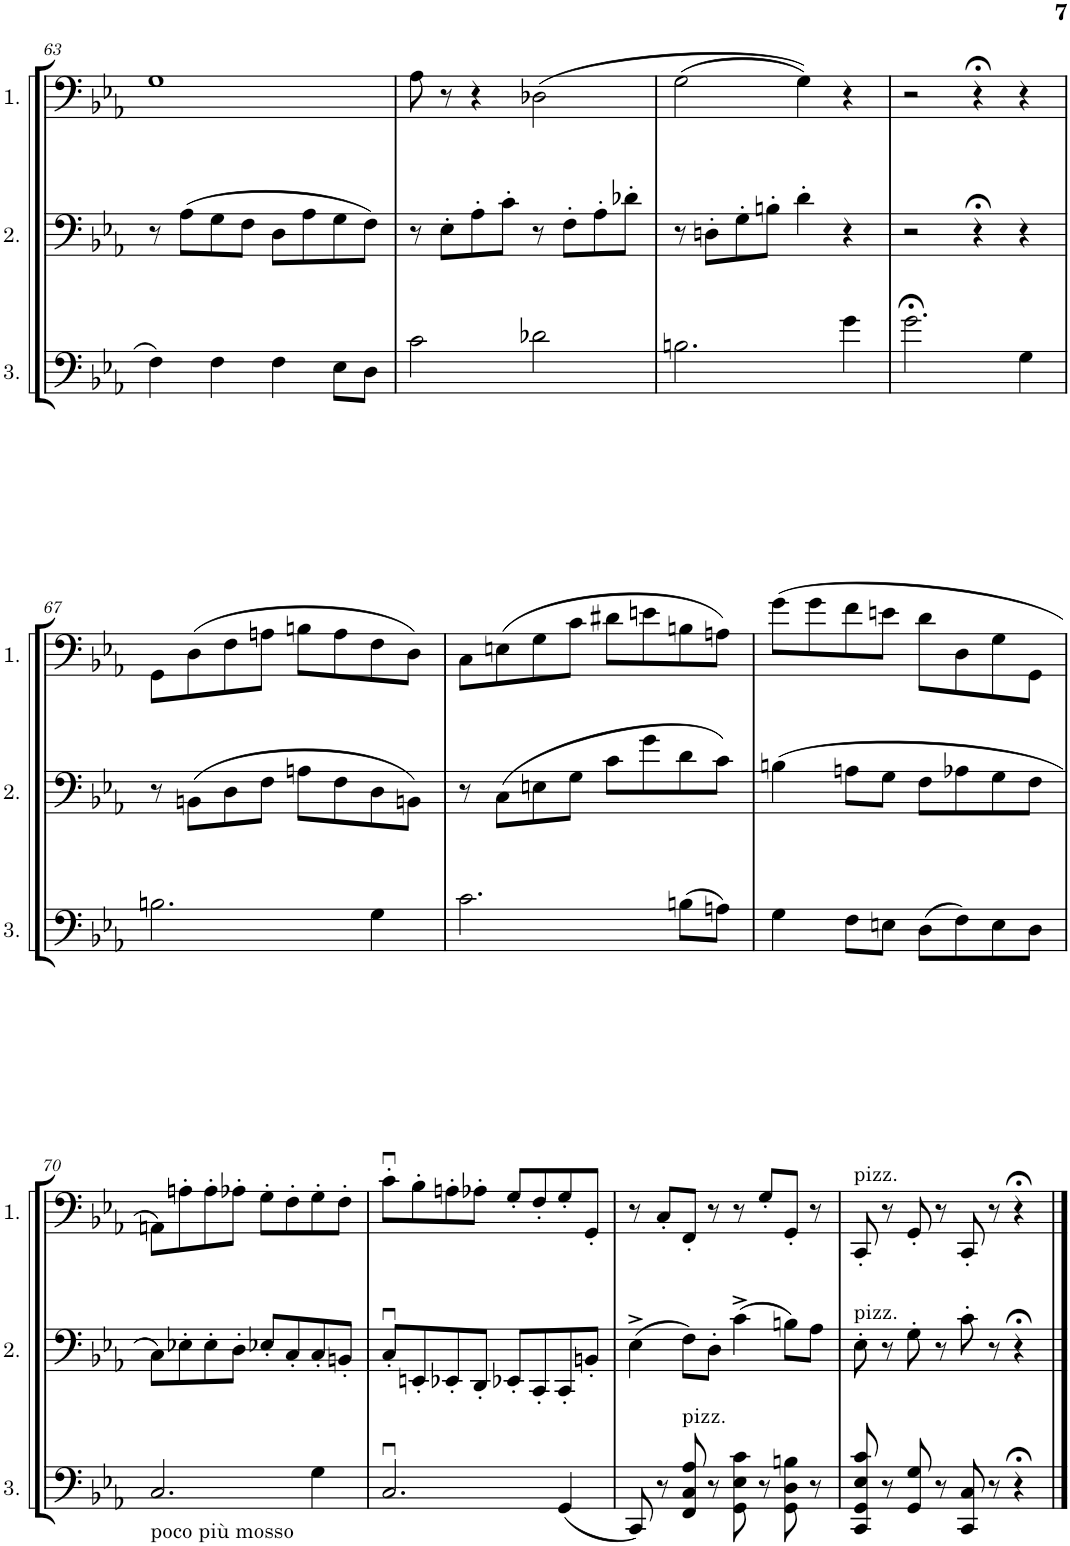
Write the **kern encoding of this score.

**kern	**kern	**kern
*part3	*part2	*part1
*staff3	*staff2	*staff1
*I"Cello 3	*I"Cello 2	*I"Cello 1
!!LO:PB:g=z
*clefF4	*clefF4	*clefF4
*k[b-e-a-]	*k[b-e-a-]	*k[b-e-a-]
*M4/4	*M4/4	*M4/4
*met(c)	*met(c)	*met(c)
=63	=63	=63
4F\	8r	1G
.	(8A-\L	.
4F\	8G\	.
.	8F\J	.
4F\	8D\L	.
.	8A-\	.
8E-\L	8G\	.
8D\J	8F\J)	.
=64	=64	=64
2c\	8r	8A-\
.	8E-'\L	8r
.	8A-'\	4r
.	8c'\J	.
2d-X\	8r	(2D-X\
.	8F'\L	.
.	8A-'\	.
.	8d-X'\J	.
=65	=65	=65
2.Bn\	8r	(2G\
.	8Dn'\L	.
.	8G'\	.
.	8Bn'\J	.
.	4d'\	4G\))
4g\	4r	4r
=66	=66	=66
2.g;<\	2r	2r
.	4r;<	4r;<
4G\	4r	4r
!!LO:LB:g=z
=67	=67	=67
2.Bn\	8r	8GG\L
.	(8BBn\L	(8D\
.	8D\	8F\
.	8F\J	8An\J
.	8An\L	8Bn\L
.	8F\	8A\
4G\	8D\	8F\
.	8BBn\J)	8D\J)
=68	=68	=68
2.c\	8r	8C\L
.	(8C\L	(8En\
.	8En\	8G\
.	8G\J	8c\J
.	8c\L	8d#X\L
.	8g\	8en\
(8Bn\L	8d\	8Bn\
8An\J)	8c\J)	8An\J)
=69	=69	=69
4G\	(4Bn\	(8g\L
.	.	8g\
8F\L	8An\L	8f\
8En\J	8G\J	8en\J
(8D\L	8F\L	8d\L
8F\)	8A-X\	8D\
8E\	8G\	8G\
8D\J	8F\J	8GG\J
!!LO:LB:g=z
=70	=70	=70
!LO:TX:b:t=poco più mosso	!	!
2.C/	8C\L)	8AAn\L)
.	8E-X'\	8An'\
.	8E-'\	8A'\
.	8D'\J	8A-X'\J
.	8E-X'/L	8G'\L
.	8C'/	8F'\
4G\	8C'/	8G'\
.	8BBn'/J	8F'\J
=71	=71	=71
2.Cu/	8Cu'/L	8cu'\L
.	8EEn'/	8B-'\
.	8EE-X'/	8An'\
.	8DD'/J	8A-X'\J
.	8EE-X'/L	8G'/L
.	8CC'/	8F'/
(4GG/	8CC'/	8G'/
.	8BBn'/J	8GG'/J
=72	=72	=72
8CC/)	(4E-^\	8r
8r	.	8C'/L
!LO:TX:a:t=pizz.	!	!
8FF/ 8C/ 8A-/	8F\L)	8FF'/J
8r	8D'\J	8r
8GG\ 8E-\ 8c\	(4c^\	8r
8r	.	8G'/L
8GG\ 8D\ 8Bn\	8Bn\L)	8GG'/J
8r	8A-\J	8r
=73	=73	=73
!	!	!LO:TX:a:t=pizz.
!	!LO:TX:a:t=pizz.	!
8CC/ 8GG/ 8E-/ 8c/	8E-'\	8CC'/
8r	8r	8r
8GG/ 8G/	8G'\	8GG'/
8r	8r	8r
8CC/ 8C/	8c'\	8CC'/
8r	8r	8r
4r;<	4r;<	4r;<
==	==	==
*-	*-	*-
